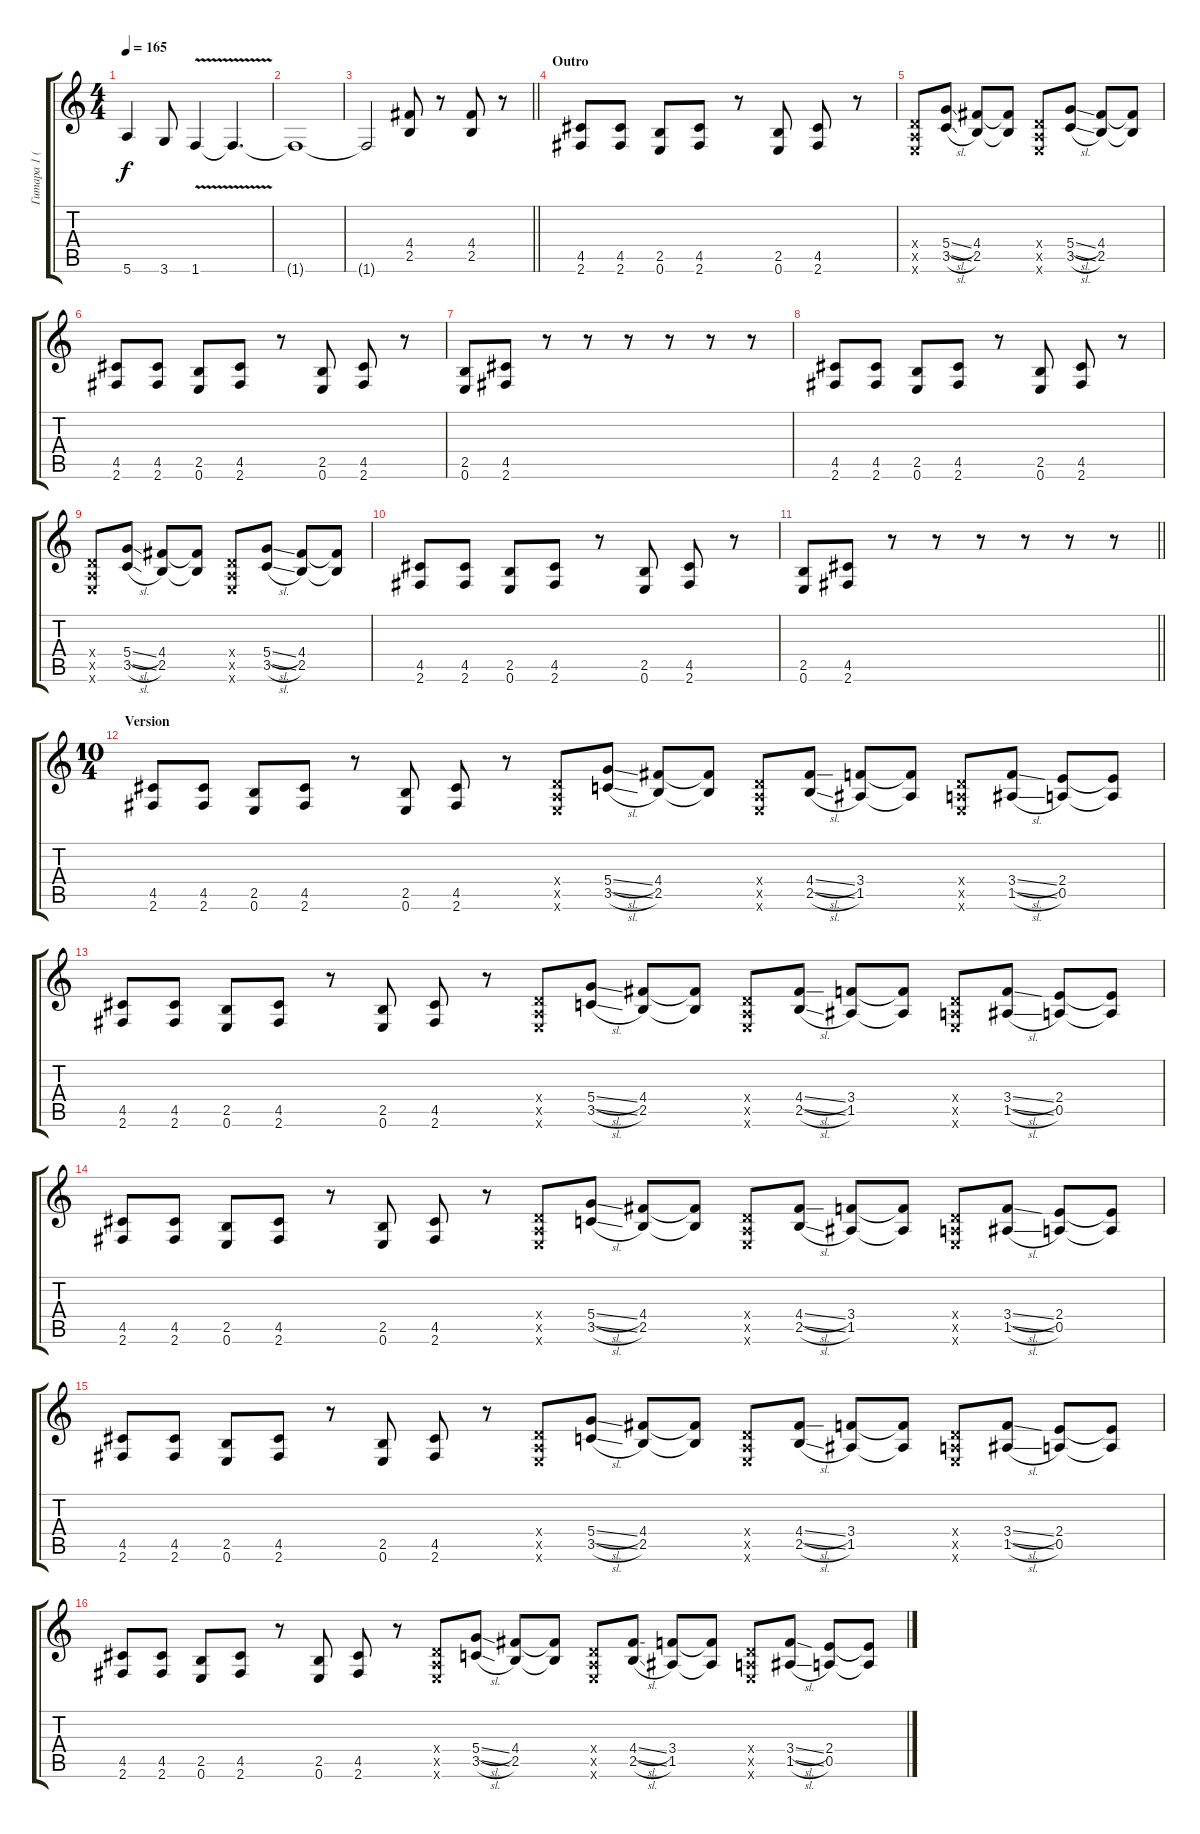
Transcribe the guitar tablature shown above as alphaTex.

\track ("Гитара 1 (вариант)" "Гитара 1 (") {instrument distortionguitar}
\staff {score tabs}
\tuning (E4 B3 G3 D3 A2 E2) {hide}
\ts (4 4)
\tempo 165
\clef g2
\ks c
5.6.4{dy f} 3.6.8 1.6{v}.4 1.6{t}.4{d} |
1.6{t}.1 |
\barLineRight lightlight
1.6{t}.2 (4.4 2.5).8 r.8 (4.4 2.5).8 r.8 |
\section ("" "Outro")
(4.5 2.6).8 (4.5 2.6).8 (2.5 0.6).8 (4.5 2.6).8 r.8 (2.5 0.6).8 (4.5 2.6).8 r.8 |
(0.4{x} 0.5{x} 0.6{x}).8 (5.4{sl} 3.5{sl}).8 (4.4 2.5).8 (4.4{t} 2.5{t}).8 (0.4{x} 0.5{x} 0.6{x}).8 (5.4{sl} 3.5{sl}).8 (4.4 2.5).8 (4.4{t} 2.5{t}).8 |
(4.5 2.6).8 (4.5 2.6).8 (2.5 0.6).8 (4.5 2.6).8 r.8 (2.5 0.6).8 (4.5 2.6).8 r.8 |
(2.5 0.6).8 (4.5 2.6).8 r.8 r.8 r.8 r.8 r.8 r.8 |
(4.5 2.6).8 (4.5 2.6).8 (2.5 0.6).8 (4.5 2.6).8 r.8 (2.5 0.6).8 (4.5 2.6).8 r.8 |
(0.4{x} 0.5{x} 0.6{x}).8 (5.4{sl} 3.5{sl}).8 (4.4 2.5).8 (4.4{t} 2.5{t}).8 (0.4{x} 0.5{x} 0.6{x}).8 (5.4{sl} 3.5{sl}).8 (4.4 2.5).8 (4.4{t} 2.5{t}).8 |
(4.5 2.6).8 (4.5 2.6).8 (2.5 0.6).8 (4.5 2.6).8 r.8 (2.5 0.6).8 (4.5 2.6).8 r.8 |
\barLineRight lightlight
(2.5 0.6).8 (4.5 2.6).8 r.8 r.8 r.8 r.8 r.8 r.8 |
\ts (10 4)
\section ("" "Version")
(4.5 2.6).8 (4.5 2.6).8 (2.5 0.6).8 (4.5 2.6).8 r.8 (2.5 0.6).8 (4.5 2.6).8 r.8 (0.4{x} 0.5{x} 0.6{x}).8 (5.4{sl} 3.5{sl}).8 (4.4 2.5).8 (4.4{t} 2.5{t}).8 (0.4{x} 0.5{x} 0.6{x}).8 (4.4{sl} 2.5{sl}).8 (3.4 1.5).8 (3.4{t} 1.5{t}).8 (0.4{x} 0.5{x} 0.6{x}).8 (3.4{sl} 1.5{sl}).8 (2.4 0.5).8 (2.4{t} 0.5{t}).8 |
(4.5 2.6).8 (4.5 2.6).8 (2.5 0.6).8 (4.5 2.6).8 r.8 (2.5 0.6).8 (4.5 2.6).8 r.8 (0.4{x} 0.5{x} 0.6{x}).8 (5.4{sl} 3.5{sl}).8 (4.4 2.5).8 (4.4{t} 2.5{t}).8 (0.4{x} 0.5{x} 0.6{x}).8 (4.4{sl} 2.5{sl}).8 (3.4 1.5).8 (3.4{t} 1.5{t}).8 (0.4{x} 0.5{x} 0.6{x}).8 (3.4{sl} 1.5{sl}).8 (2.4 0.5).8 (2.4{t} 0.5{t}).8 |
(4.5 2.6).8 (4.5 2.6).8 (2.5 0.6).8 (4.5 2.6).8 r.8 (2.5 0.6).8 (4.5 2.6).8 r.8 (0.4{x} 0.5{x} 0.6{x}).8 (5.4{sl} 3.5{sl}).8 (4.4 2.5).8 (4.4{t} 2.5{t}).8 (0.4{x} 0.5{x} 0.6{x}).8 (4.4{sl} 2.5{sl}).8 (3.4 1.5).8 (3.4{t} 1.5{t}).8 (0.4{x} 0.5{x} 0.6{x}).8 (3.4{sl} 1.5{sl}).8 (2.4 0.5).8 (2.4{t} 0.5{t}).8 |
(4.5 2.6).8 (4.5 2.6).8 (2.5 0.6).8 (4.5 2.6).8 r.8 (2.5 0.6).8 (4.5 2.6).8 r.8 (0.4{x} 0.5{x} 0.6{x}).8 (5.4{sl} 3.5{sl}).8 (4.4 2.5).8 (4.4{t} 2.5{t}).8 (0.4{x} 0.5{x} 0.6{x}).8 (4.4{sl} 2.5{sl}).8 (3.4 1.5).8 (3.4{t} 1.5{t}).8 (0.4{x} 0.5{x} 0.6{x}).8 (3.4{sl} 1.5{sl}).8 (2.4 0.5).8 (2.4{t} 0.5{t}).8 |
(4.5 2.6).8 (4.5 2.6).8 (2.5 0.6).8 (4.5 2.6).8 r.8 (2.5 0.6).8 (4.5 2.6).8 r.8 (0.4{x} 0.5{x} 0.6{x}).8 (5.4{sl} 3.5{sl}).8 (4.4 2.5).8 (4.4{t} 2.5{t}).8 (0.4{x} 0.5{x} 0.6{x}).8 (4.4{sl} 2.5{sl}).8 (3.4 1.5).8 (3.4{t} 1.5{t}).8 (0.4{x} 0.5{x} 0.6{x}).8 (3.4{sl} 1.5{sl}).8 (2.4 0.5).8 (2.4{t} 0.5{t}).8
